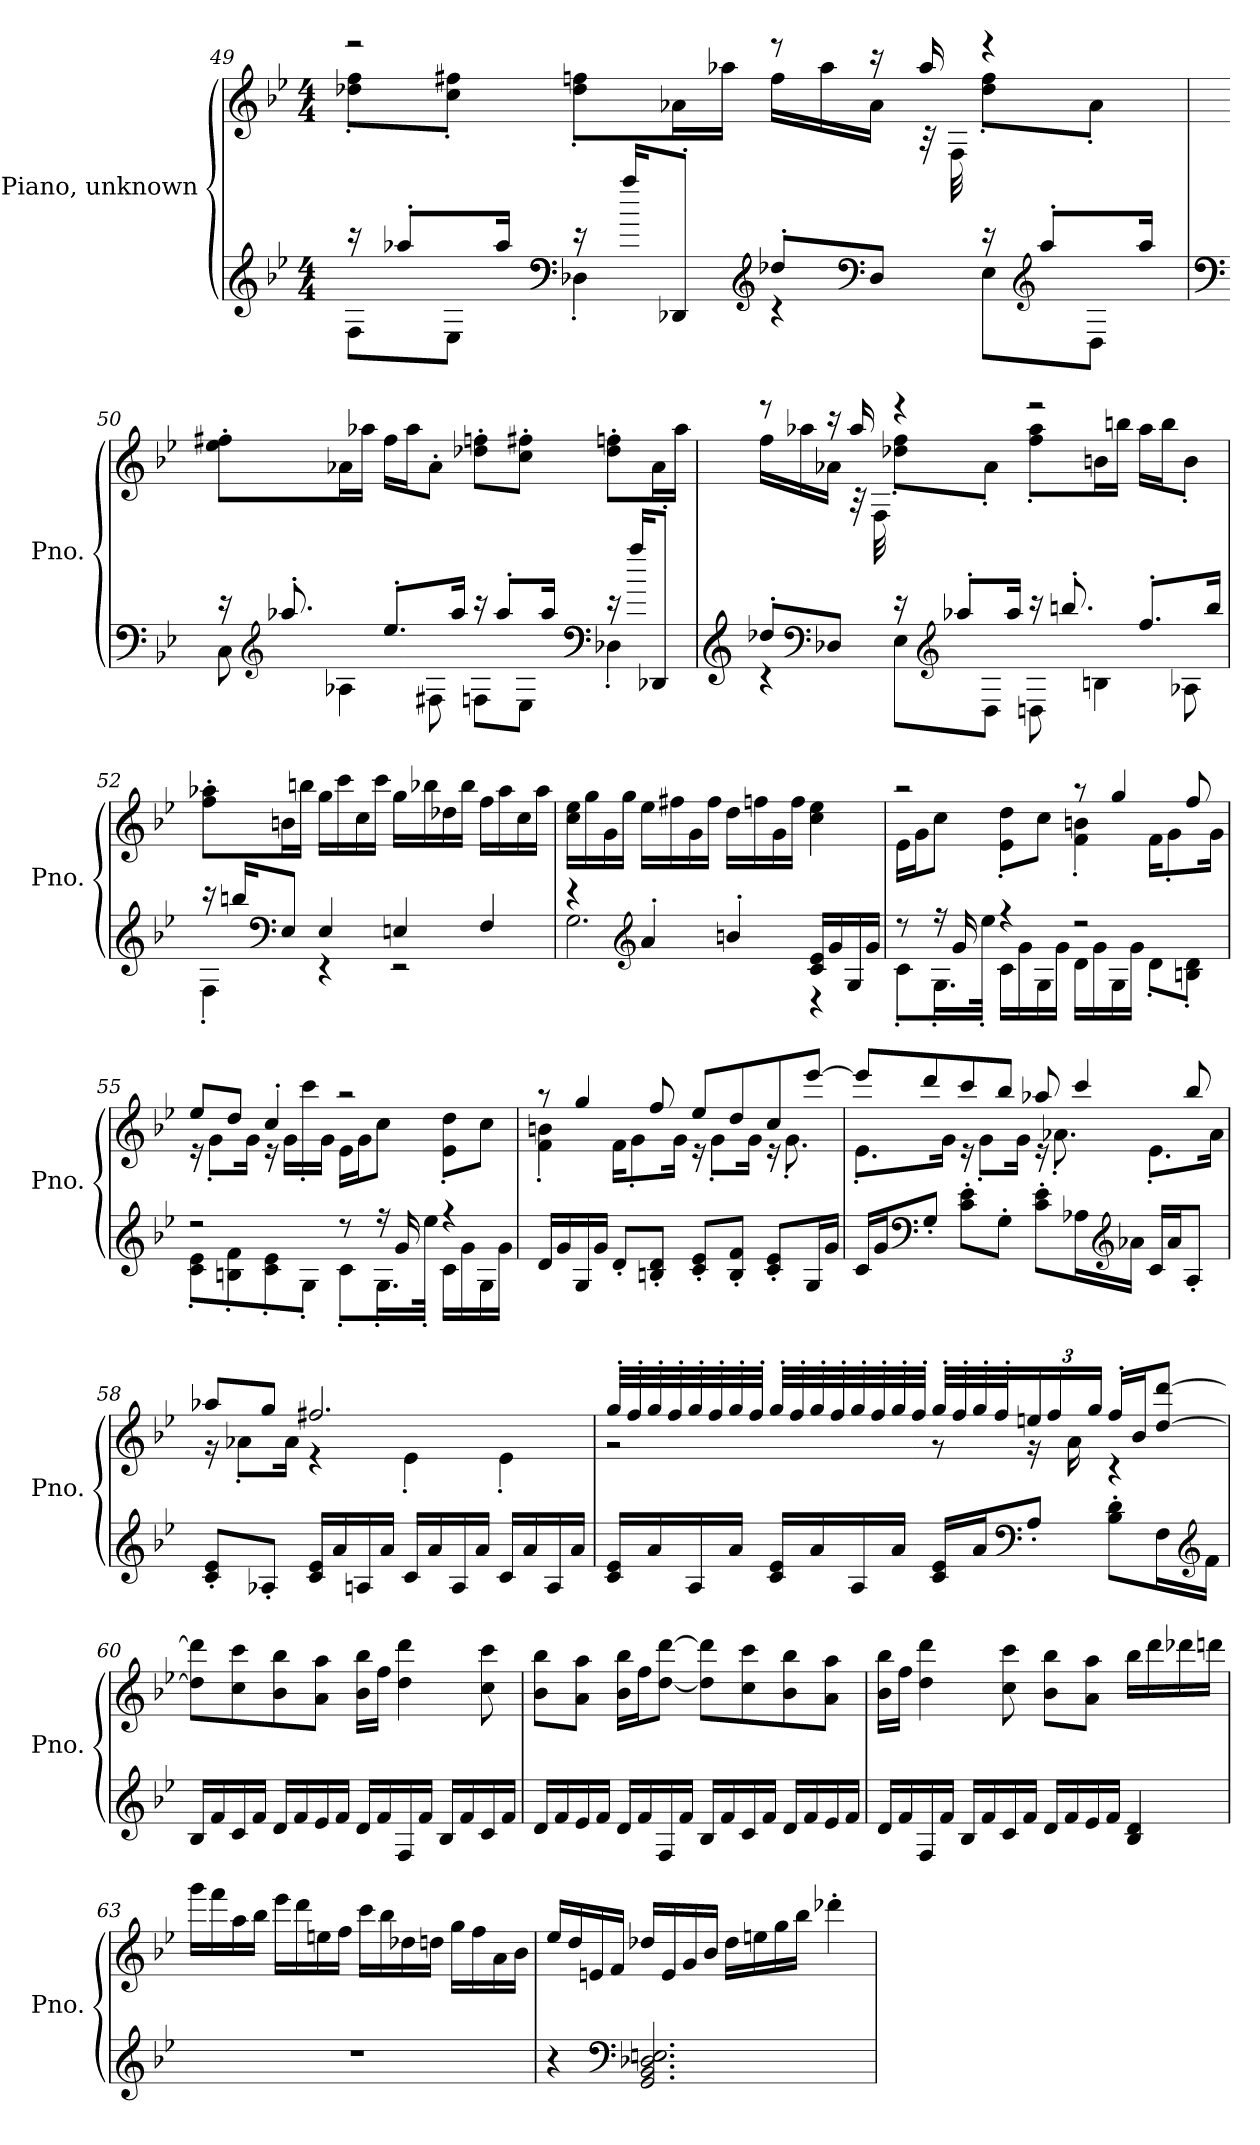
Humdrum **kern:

**kern	**kern
*part1	*part1
*staff2	*staff1
*I"Piano, unknown	*
*I'Pno.	*
!!LO:LB:g=z
*clefG2	*clefG2
*k[b-e-]	*k[b-e-]
*M4/4	*M4/4
=49	=49
*^	*^
16r	8F\L	2r	8dd-X\' 8ff\'L
8aa-X'/L	.	.	.
.	8E-\J	.	8cc\' 8ff#X\'J
16aa-/Jk	.	.	.
*clefF4	*	*	*
16r	4D-X'\	.	8dd-\' 8ffn\'L
16aa-/KL	.	.	.
8DD-X'/J	.	.	16a-X\L
.	.	.	16aa-X\JJ
*clefG2	*	*	*
8dd-X'/L	4r	8r	16ff\LL
.	.	.	16aa-\
*clefF4	*	*	*
8D-/J	.	16r	16a-\JJ
.	.	16aa-/	32r
.	.	.	32F\
16r	8E-\L	4r	8dd-\' 8ff\'L
*clefG2	*	*	*
8aa-'/L	.	.	.
.	8D-\J	.	8a-'\J
16aa-/Jk	.	.	.
*	*	*v	*v
!!LO:LB:g=z
=50	=50	=50
*clefF4	*	*
16r	8C\	8ee-\' 8ff#X\'L
*clefG2	*	*
8.aa-X'/	.	.
.	4A-X\	16a-X\L
.	.	16aa-X\JJ
8.ee-'/L	.	16ff#\LL
.	.	16aa-\J
.	8F#X\	8a-'\J
16aa-/Jk	.	.
16r	8Fn\L	8dd-X\' 8ffn\'L
8aa-'/L	.	.
.	8E-\J	8cc\' 8ff#X\'J
16aa-/Jk	.	.
*clefF4	*	*
16r	4D-X'\	8dd-\' 8ffn\'L
16aa-/KL	.	.
8DD-X'/J	.	16a-\L
.	.	16aa-\JJ
!!LO:PB:g=z
=51	=51	=51
*clefG2	*	*
*	*	*^
8dd-X'/L	4r	8r	16ff\LL
.	.	.	16aa-X\
*clefF4	*	*	*
8D-X/J	.	16r	16a-X\JJ
.	.	16aa-/	32r
.	.	.	32F\
16r	8E-\L	4r	8dd-X\' 8ff\'L
*clefG2	*	*	*
8aa-X'/L	.	.	.
.	8D-\J	.	8a-'\J
16aa-/Jk	.	.	.
16r	8Dn\	2r	8ff\' 8aa-\'L
8.bbn'/	.	.	.
.	4Bn\	.	16bn\L
.	.	.	16bbn\JJ
8.ff'/L	.	.	16aa-\LL
.	.	.	16bb\J
.	8A-X\	.	8b'\J
16bb/Jk	.	.	.
*	*	*v	*v
!!LO:LB:g=z
=52	=52	=52
16r	4F'\	8ff\' 8aa-X\'L
16bbn/KL	.	.
*clefF4	*	*
8E-/J	.	16bn\L
.	.	16bbn\JJ
4E-/	4r	16gg\LL
.	.	16ccc\
.	.	16cc\
.	.	16ccc\JJ
4En/	2r	16gg\LL
.	.	16bb-X\
.	.	16dd-X\
.	.	16bb-\JJ
4F/	.	16ff\LL
.	.	16aa-\
.	.	16cc\
.	.	16aa-\JJ
=53	=53	=53
4r	2.G\	16cc\ 16ee-\LL
.	.	16gg\
.	.	16g\
.	.	16gg\JJ
*clefG2	*	*
4a'/	.	16ee-\LL
.	.	16ff#X\
.	.	16g\
.	.	16ff#\JJ
4bn'/	.	16dd\LL
.	.	16ffn\
.	.	16g\
.	.	16ff\JJ
16c/ 16e-/LL	4r	4cc\ 4ee-\
16g/	.	.
16G/	.	.
16g/JJ	.	.
!!LO:LB:g=z
=54	=54	=54
*	*	*^
8r	8c'\L	2r	16e-\LL
.	.	.	16g\J
16r	16.G'\L	.	8cc\J
16g/	.	.	.
.	32ee-'\JJk	.	.
4r	16c\LL	.	8e-\' 8dd\'L
.	16g\	.	.
.	16G\	.	8cc\J
.	16g\JJ	.	.
2r	16d\LL	8r	4f\' 4bn\'
.	16g\	.	.
.	16G\	4gg/	.
.	16g\JJ	.	.
.	8d'\L	.	16f\KL
.	.	.	8g'\
.	8Bn\' 8d\'J	8ff/	.
.	.	.	16g\Jk
=55	=55	=55	=55
2r	8c\' 8e-\'L	8ee-/L	16r
.	.	.	8g'\L
.	8Bn\' 8f\'	8dd/J	.
.	.	.	16g\Jk
.	8c\' 8e-\'	4cc'/	16r
.	.	.	16g\LL
.	8G'\J	.	16ccc'\
.	.	.	16g\JJ
8r	8c'\L	2r	16e-\LL
.	.	.	16g\J
16r	16.G'\L	.	8cc\J
16g/	.	.	.
.	32ee-'\JJk	.	.
4r	16c\LL	.	8e-\' 8dd\'L
.	16g\	.	.
.	16G\	.	8cc\J
.	16g\JJ	.	.
*v	*v	*	*
!!LO:LB:g=z	!!
=56	=56	=56
16d/LL	8r	4f\' 4bn\'
16g/	.	.
16G/	4gg/	.
16g/JJ	.	.
8d'/L	.	16f\KL
.	.	8g'\
8Bn/' 8d/'J	8ff/	.
.	.	16g\Jk
8c/' 8e-/'L	8ee-/L	16r
.	.	8g'\L
8B/' 8f/'J	8dd/	.
.	.	16g\Jk
8c/' 8e-/'L	8cc/	16r
.	.	8.g'\
16G/L	[8eee-/J	.
16g/JJ	.	.
=57	=57	=57
16c/LL	8eee-/L]	8.e-'\L
16g/J	.	.
*clefF4	*	*
8G'/J	8ddd/	.
.	.	16g\Jk
8c\' 8e-\'L	8ccc/	16r
.	.	8g'\L
8G'\J	8bb-/J	.
.	.	16g\Jk
8c\' 8e-\'L	8aa-X/	16r
.	.	8.a-X'\
16A-X\L	4ccc/	.
*clefG2	*	*
16a-X\JJ	.	.
16c/LL	.	8.e-'\L
16a-/J	.	.
8A-'/J	8bb-/	.
.	.	16a-\Jk
!!LO:LB:g=z	!!
=58	=58	=58
8c/' 8e-/'L	8aa-X/L	16r
.	.	8a-X'\L
8A-X'/J	8gg/J	.
.	.	16a-\Jk
16c/ 16e-/LL	2.ff#X/	4r
16a/	.	.
16An/	.	.
16a/JJ	.	.
16c/LL	.	4e-'\
16a/	.	.
16A/	.	.
16a/JJ	.	.
16c/LL	.	4e-'\
16a/	.	.
16A/	.	.
16a/JJ	.	.
!!LO:LB:g=z	!!
=59	=59	=59
16c/ 16e-/LL	32gg'/LLL	2r
.	32ff'/	.
16a/	32gg'/	.
.	32ff'/	.
16A/	32gg'/	.
.	32ff'/	.
16a/JJ	32gg'/	.
.	32ff'/JJJ	.
16c/ 16e-/LL	32gg'/LLL	.
.	32ff'/	.
16a/	32gg'/	.
.	32ff'/	.
16A/	32gg'/	.
.	32ff'/	.
16a/JJ	32gg'/	.
.	32ff'/JJJ	.
16c/ 16e-/LL	32gg'/LLL	8r
.	32ff'/	.
16a/J	32gg'/	.
.	32ff'/J	.
*clefF4	*	*
*	*Xbrackettup	*
8A'/J	24een/	16r
.	24ff/	.
.	.	16a\
.	24gg/JJ	.
8B-\' 8d\'L	16ff'/LL	4r
.	16b-/J	.
16F\L	[8dd/ [8ddd/J	.
*clefG2	*	*
16f\JJ	.	.
*	*v	*v
=60	=60
16B-/LL	8dd\] 8ddd\]L
16f/	.
16c/	8cc\ 8ccc\
16f/JJ	.
16d/LL	8b-\ 8bb-\
16f/	.
16e-/	8a\ 8aa\J
16f/JJ	.
16d/LL	16b-\ 16bb-\LL
16f/	16ff\JJ
16F/	4dd\ 4ddd\
16f/JJ	.
16B-/LL	.
16f/	.
16c/	8cc\ 8ccc\
16f/JJ	.
!!LO:PB:g=z
=61	=61
16d/LL	8b-\ 8bb-\L
16f/	.
16e-/	8a\ 8aa\J
16f/JJ	.
16d/LL	16b-\ 16bb-\LL
16f/	16ff\J
16F/	[8dd\ [8ddd\J
16f/JJ	.
16B-/LL	8dd\] 8ddd\]L
16f/	.
16c/	8cc\ 8ccc\
16f/JJ	.
16d/LL	8b-\ 8bb-\
16f/	.
16e-/	8a\ 8aa\J
16f/JJ	.
=62	=62
16d/LL	16b-\ 16bb-\LL
16f/	16ff\JJ
16F/	4dd\ 4ddd\
16f/JJ	.
16B-/LL	.
16f/	.
16c/	8cc\ 8ccc\
16f/JJ	.
16d/LL	8b-\ 8bb-\L
16f/	.
16e-/	8a\ 8aa\J
16f/JJ	.
4B-/ 4d/	16bb-\LL
.	16ddd\
.	16ddd-X\
.	16dddn\JJ
!!LO:LB:g=z
=63	=63
1r	16ggg\LL
.	16fff\
.	16aa\
.	16bb-\JJ
.	16eee-\LL
.	16ddd\
.	16een\
.	16ff\JJ
.	16ccc\LL
.	16bb-\
.	16dd-X\
.	16ddn\JJ
.	16gg\LL
.	16ff\
.	16a\
.	16b-\JJ
=64	=64
4r	16ee-/LL
.	16dd/
.	16en/
.	16f/JJ
*clefF4	*
2.GG/ 2.BB-/ 2.D-X/ 2.En/	16dd-X/LL
.	16e/
.	16g/
.	16b-/JJ
.	16dd-\LL
.	16een\
.	16gg\
.	16bb-\JJ
.	4ddd-X'\
=	=
*-	*-
